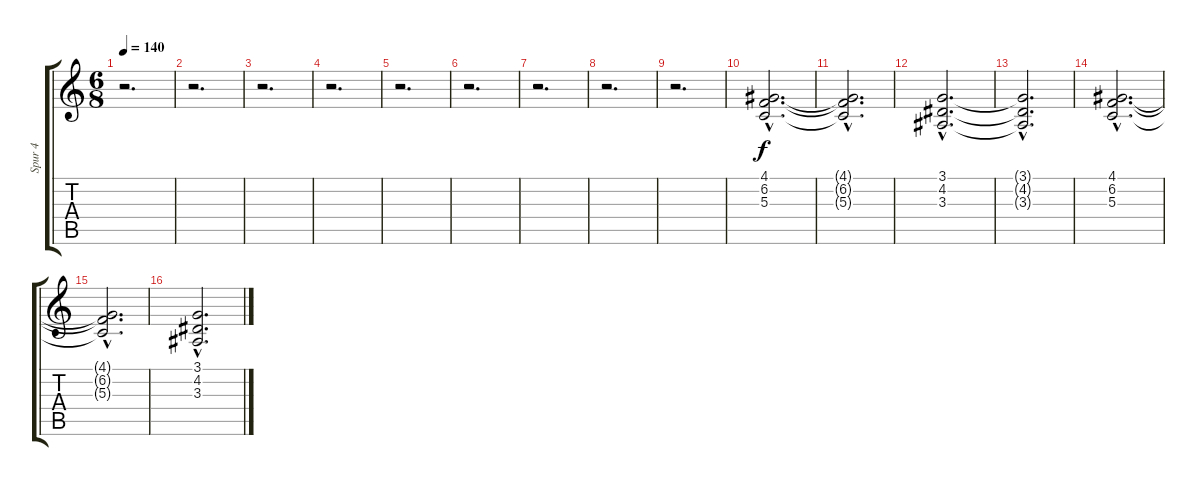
\track ("Spur 4" "Spur 4") {instrument percussiveorgan}
\staff {score tabs}
\tuning (E4 B3 G3 D3 A2 E2) {hide}
\ts (6 8)
\tempo 140
\clef g2
\ks c
r.2{d dy f} |
r.2{d} |
r.2{d} |
r.2{d} |
r.2{d} |
r.2{d} |
r.2{d} |
r.2{d} |
r.2{d} |
(4.1{hac} 6.2{hac} 5.3{hac}).2{d} |
(4.1{hac t} 6.2{hac t} 5.3{hac t}).2{d} |
(3.1{hac} 4.2{hac} 3.3{hac}).2{d} |
(3.1{hac t} 4.2{hac t} 3.3{hac t}).2{d} |
(4.1{hac} 6.2{hac} 5.3{hac}).2{d} |
(4.1{hac t} 6.2{hac t} 5.3{hac t}).2{d} |
(3.1{hac} 4.2{hac} 3.3{hac}).2{d}
